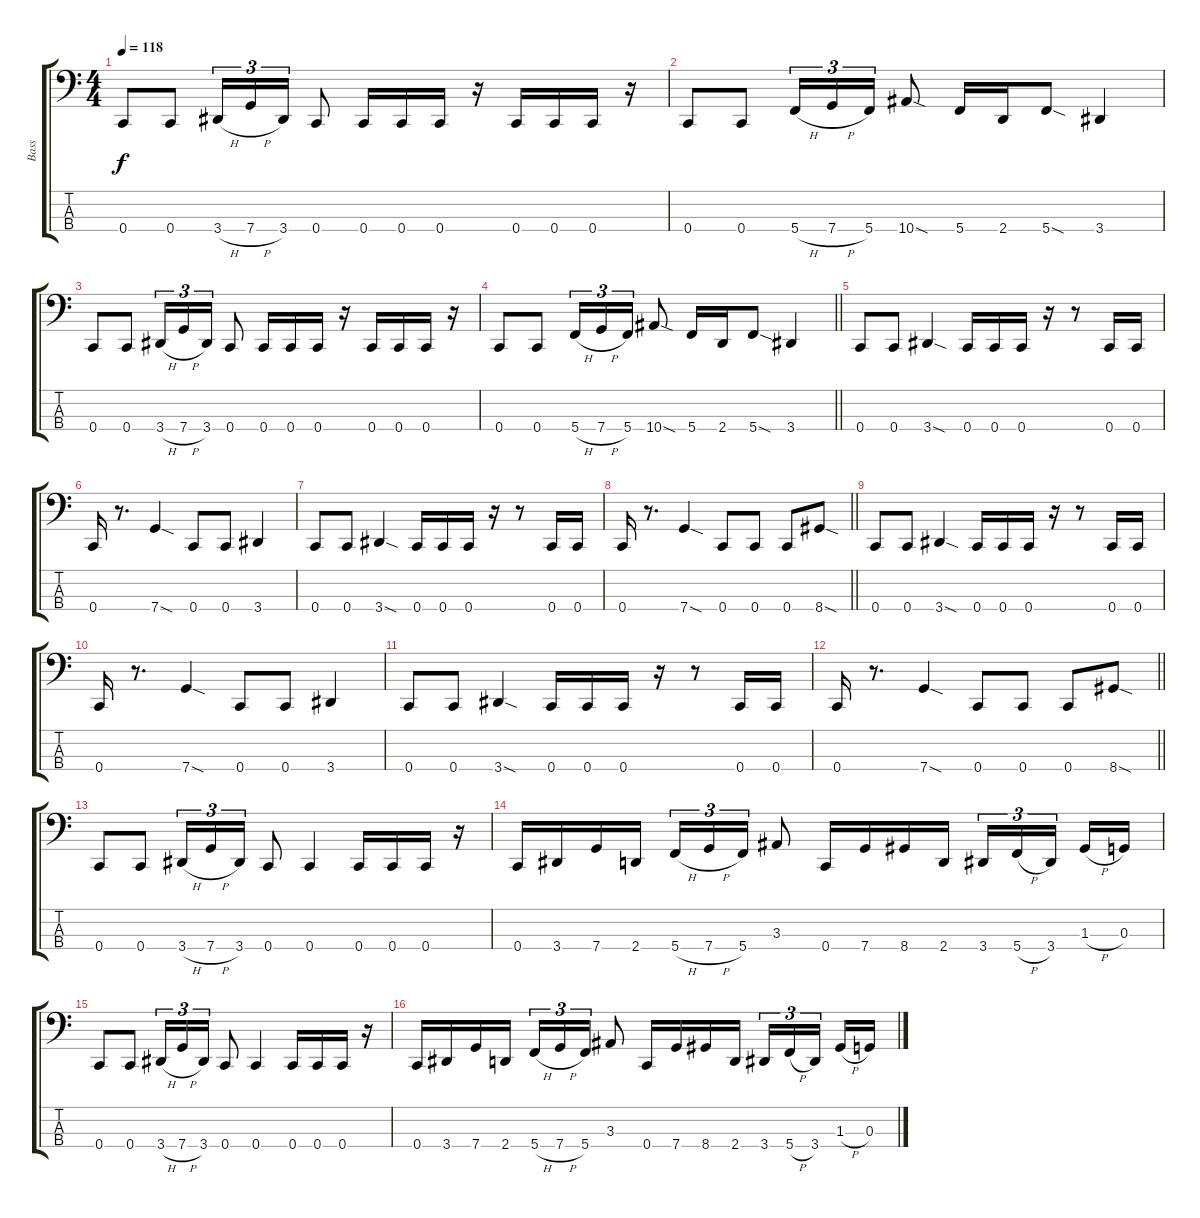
\track ("Bass" "Bass") {instrument electricbassfinger}
\staff {score tabs}
\tuning (F2 C2 G1 C1) {hide}
\ts (4 4)
\tempo 118
\clef f4
\ks c
0.4.8{dy f instrument electricbassfinger} 0.4.8 3.4{h}.16{tu (3 2)} 7.4{h}.16{tu (3 2)} 3.4.16{tu (3 2)} 0.4.8 0.4.16 0.4.16 0.4.16 r.16 0.4.16 0.4.16 0.4.16 r.16 |
0.4.8 0.4.8 5.4{h}.16{tu (3 2)} 7.4{h}.16{tu (3 2)} 5.4.16{tu (3 2)} 10.4{sod}.8 5.4.16 2.4.16 5.4{sod}.8 3.4.4 |
0.4.8 0.4.8 3.4{h}.16{tu (3 2)} 7.4{h}.16{tu (3 2)} 3.4.16{tu (3 2)} 0.4.8 0.4.16 0.4.16 0.4.16 r.16 0.4.16 0.4.16 0.4.16 r.16 |
\barLineRight lightlight
0.4.8 0.4.8 5.4{h}.16{tu (3 2)} 7.4{h}.16{tu (3 2)} 5.4.16{tu (3 2)} 10.4{sod}.8 5.4.16 2.4.16 5.4{sod}.8 3.4.4 |
0.4.8 0.4.8 3.4{sod}.4 0.4.16 0.4.16 0.4.16 r.16 r.8 0.4.16 0.4.16 |
0.4.16 r.8{d} 7.4{sod}.4 0.4.8 0.4.8 3.4.4 |
0.4.8 0.4.8 3.4{sod}.4 0.4.16 0.4.16 0.4.16 r.16 r.8 0.4.16 0.4.16 |
\barLineRight lightlight
0.4.16 r.8{d} 7.4{sod}.4 0.4.8 0.4.8 0.4.8 8.4{sod}.8 |
0.4.8 0.4.8 3.4{sod}.4 0.4.16 0.4.16 0.4.16 r.16 r.8 0.4.16 0.4.16 |
0.4.16 r.8{d} 7.4{sod}.4 0.4.8 0.4.8 3.4.4 |
0.4.8 0.4.8 3.4{sod}.4 0.4.16 0.4.16 0.4.16 r.16 r.8 0.4.16 0.4.16 |
\barLineRight lightlight
0.4.16 r.8{d} 7.4{sod}.4 0.4.8 0.4.8 0.4.8 8.4{sod}.8 |
0.4.8 0.4.8 3.4{h}.16{tu (3 2)} 7.4{h}.16{tu (3 2)} 3.4.16{tu (3 2)} 0.4.8 0.4.4 0.4.16 0.4.16 0.4.16 r.16 |
0.4.16 3.4.16 7.4.16 2.4.16 5.4{h}.16{tu (3 2)} 7.4{h}.16{tu (3 2)} 5.4.16{tu (3 2)} 3.3.8 0.4.16 7.4.16 8.4.16 2.4.16 3.4.16{tu (3 2)} 5.4{h}.16{tu (3 2)} 3.4.16{tu (3 2)} 1.3{h}.16 0.3.16 |
0.4.8 0.4.8 3.4{h}.16{tu (3 2)} 7.4{h}.16{tu (3 2)} 3.4.16{tu (3 2)} 0.4.8 0.4.4 0.4.16 0.4.16 0.4.16 r.16 |
0.4.16 3.4.16 7.4.16 2.4.16 5.4{h}.16{tu (3 2)} 7.4{h}.16{tu (3 2)} 5.4.16{tu (3 2)} 3.3.8 0.4.16 7.4.16 8.4.16 2.4.16 3.4.16{tu (3 2)} 5.4{h}.16{tu (3 2)} 3.4.16{tu (3 2)} 1.3{h}.16 0.3.16
